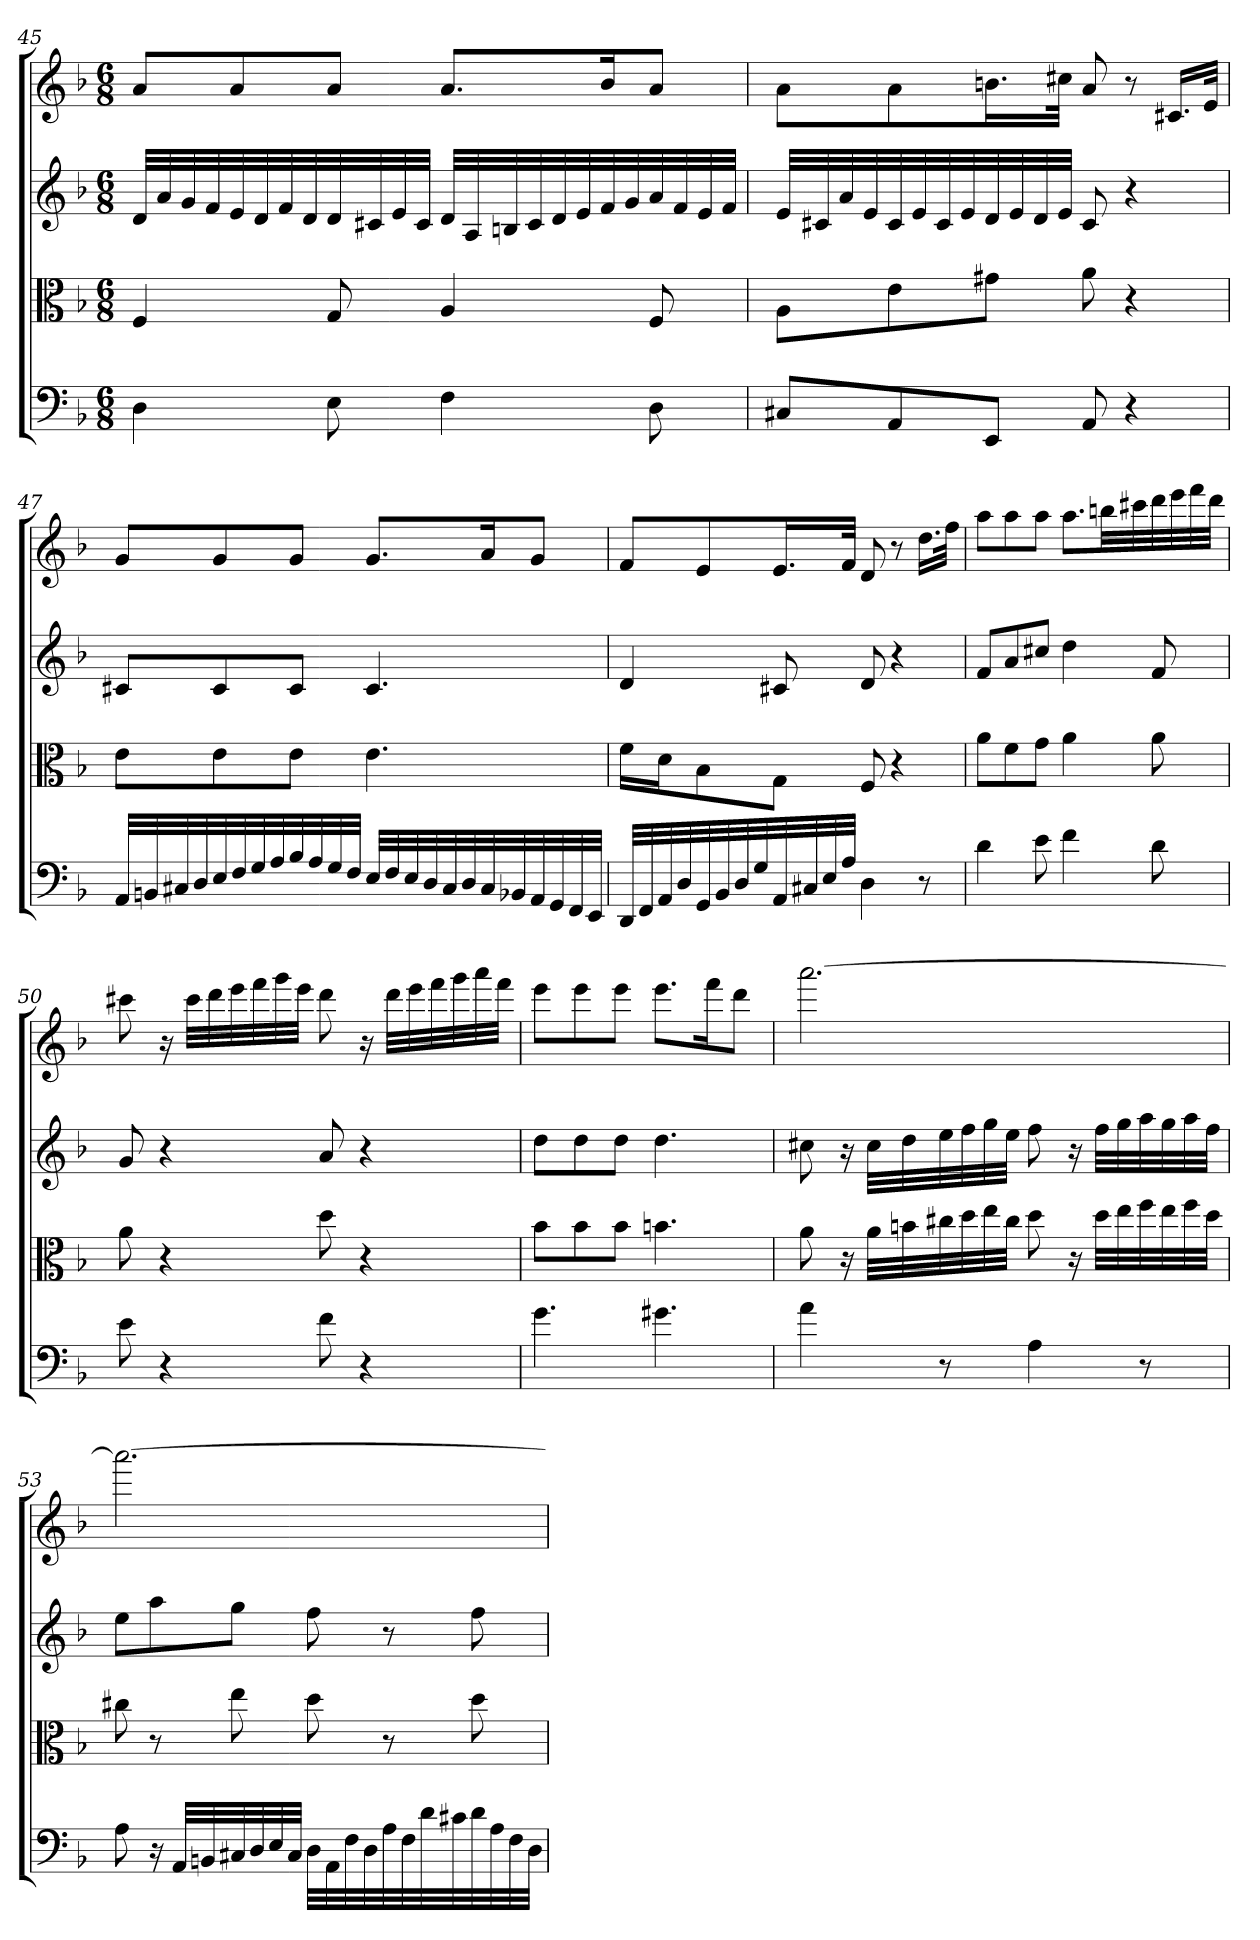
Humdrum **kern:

**kern	**kern	**kern	**kern
*part4	*part3	*part2	*part1
*staff4	*staff3	*staff2	*staff1
*clefF4	*clefC3	*	*
*k[b-]	*k[b-]	*k[b-]	*k[b-]
*d:	*d:	*d:	*d:
*M6/8	*M6/8	*M6/8	*M6/8
=45	=45	=45	=45
4D	4F	32dLLL	8aL
.	.	32a	.
.	.	32g	.
.	.	32f	.
.	.	32e	8a
.	.	32d	.
.	.	32f	.
.	.	32d	.
8E	8G	32d	8aJ
.	.	32c#X	.
.	.	32e	.
.	.	32c#JJJ	.
4F	4A	32dLLL	8.aL
.	.	32A	.
.	.	32Bn	.
.	.	32c#	.
.	.	32d	.
.	.	32e	.
.	.	32f	16b-K
.	.	32g	.
8D	8F	32a	8aJ
.	.	32f	.
.	.	32e	.
.	.	32fJJJ	.
=46	=46	=46	=46
8C#X/L	8A\L	32eLLL	8aL
.	.	32c#X	.
.	.	32a	.
.	.	32e	.
8AA/	8e\	32c#	8a
.	.	32e	.
.	.	32c#	.
.	.	32e	.
8EE/J	8g#X\J	32d	16.bnL
.	.	32e	.
.	.	32d	.
.	.	32eJJJ	32cc#XJJk
8AA	8a	8c#	8a
4r	4r	4r	8r
.	.	.	16.c#XLL
.	.	.	32eJJk
=47	=47	=47	=47
32AA/LLL	8e\L	8c#XL	8gL
32BBn/	.	.	.
32C#X/	.	.	.
32D/	.	.	.
32E/	8e\	8c#	8g
32F/	.	.	.
32G/	.	.	.
32A/	.	.	.
32B-/	8e\J	8c#J	8gJ
32A/	.	.	.
32G/	.	.	.
32F/JJJ	.	.	.
32E/LLL	4.e	4.c#	8.gL
32F/	.	.	.
32E/	.	.	.
32D/	.	.	.
32C#/	.	.	.
32D/	.	.	.
32C#/	.	.	16aK
32BB-X/	.	.	.
32AA/	.	.	8gJ
32GG/	.	.	.
32FF/	.	.	.
32EE/JJJ	.	.	.
=48	=48	=48	=48
32DD/LLL	16f\LL	4d	8fL
32FF/	.	.	.
32AA/	16d\J	.	.
32D/	.	.	.
32GG/	8B-\	.	8e
32BB-/	.	.	.
32D/	.	.	.
32G/	.	.	.
32AA/	8G\J	8c#X	16.eL
32C#X/	.	.	.
32E/	.	.	.
32A/JJJ	.	.	32fJJk
4D	8F	8d	8d
.	4r	4r	8r
8r	.	.	16.ddLL
.	.	.	32ffJJk
=49	=49	=49	=49
4d	8a\L	8fL	8aaL
.	8f\	8a	8aa
8e	8g\J	8cc#XJ	8aaJ
4f	4a	4dd	8.aaL
.	.	.	32bbnLL
.	.	.	32ccc#X
8d	8a	8f	32ddd
.	.	.	32eee
.	.	.	32fff
.	.	.	32dddJJJ
=50	=50	=50	=50
8e	8a	8g	8ccc#X
4r	4r	4r	16r
.	.	.	32ccc#LLL
.	.	.	32ddd
.	.	.	32eee
.	.	.	32fff
.	.	.	32ggg
.	.	.	32eeeJJJ
8f	8dd	8a	8ddd
4r	4r	4r	16r
.	.	.	32dddLLL
.	.	.	32eee
.	.	.	32fff
.	.	.	32ggg
.	.	.	32aaa
.	.	.	32fffJJJ
=51	=51	=51	=51
4.g	8b-\L	8ddL	8eeeL
.	8b-\	8dd	8eee
.	8b-\J	8ddJ	8eeeJ
4.g#X	4.bn	4.dd	8.eeeL
.	.	.	16fffK
.	.	.	8dddJ
=52	=52	=52	=52
4a	8a	8cc#X	[2.aaa
.	16r	16r	.
.	32a\LLL	32cc#LLL	.
.	32bn\	32dd	.
8r	32cc#X\	32ee	.
.	32dd\	32ff	.
.	32ee\	32gg	.
.	32cc#\JJJ	32eeJJJ	.
4A	8dd	8ff	.
.	16r	16r	.
.	32dd\LLL	32ffLLL	.
.	32ee\	32gg	.
8r	32ff\	32aa	.
.	32ee\	32gg	.
.	32ff\	32aa	.
.	32dd\JJJ	32ffJJJ	.
=53	=53	=53	=53
8A	8cc#X	8eeL	2.aaa_
16r	8r	8aa	.
32AA/LLL	.	.	.
32BBn/	.	.	.
32C#X/	8ee	8ggJ	.
32D/	.	.	.
32E/	.	.	.
32C#/JJJ	.	.	.
32D\LLL	8dd	8ff	.
32AA\	.	.	.
32F\	.	.	.
32D\	.	.	.
32A\	8r	8r	.
32F\	.	.	.
32d\	.	.	.
32c#X\	.	.	.
32d\	8dd	8ff	.
32A\	.	.	.
32F\	.	.	.
32D\JJJ	.	.	.
=	=	=	=
*-	*-	*-	*-
